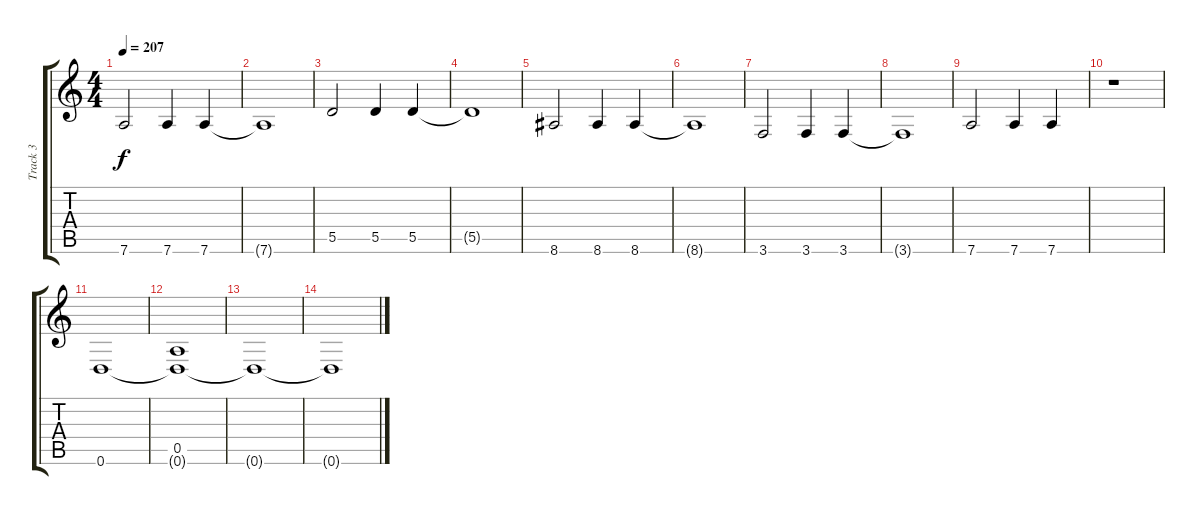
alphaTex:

\track ("Track 3" "Track 3") {instrument electricbasspick}
\staff {score tabs}
\tuning (E4 B3 G3 D3 A2 D2) {hide}
\ts (4 4)
\tempo 207
\clef g2
\ks c
7.6.2{dy f} 7.6.4 7.6.4 |
7.6{t}.1 |
5.5.2 5.5.4 5.5.4 |
5.5{t}.1 |
8.6.2 8.6.4 8.6.4 |
8.6{t}.1 |
3.6.2 3.6.4 3.6.4 |
3.6{t}.1 |
7.6.2 7.6.4 7.6.4 |
r.1 |
0.6.1 |
(0.5 0.6{t}).1{volume 11} |
0.6{t}.1{volume 7} |
0.6{t}.1{volume 2}
